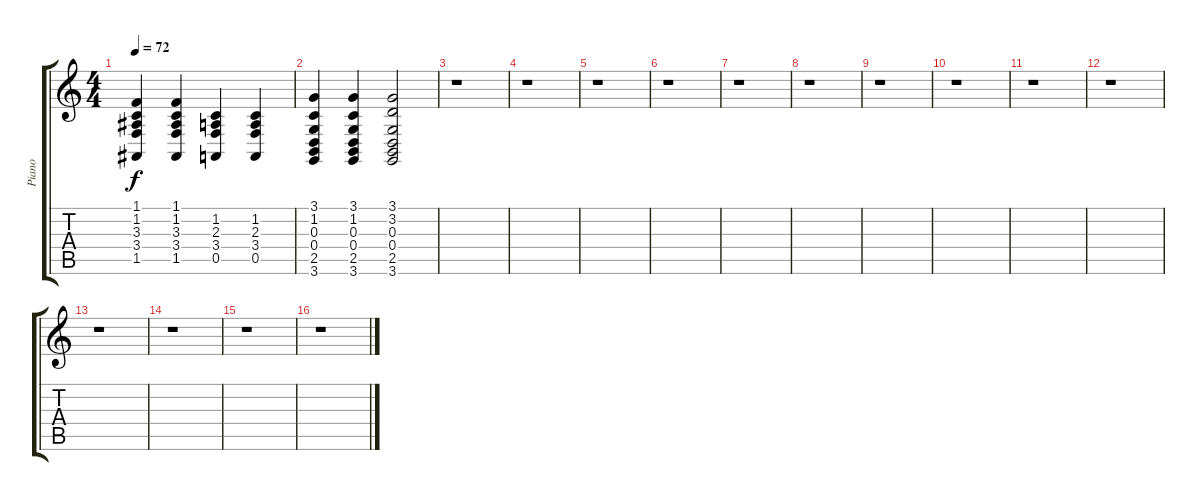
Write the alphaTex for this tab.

\track ("Piano" "Piano") {instrument acousticgrandpiano}
\staff {score tabs}
\tuning (E4 B3 G3 D3 A2 E2) {hide}
\ts (4 4)
\tempo 72
\clef g2
\ks c
(1.1 1.2 3.3 3.4 1.5).4{dy f} (1.1 1.2 3.3 3.4 1.5).4 (1.2 2.3 3.4 0.5).4 (1.2 2.3 3.4 0.5).4 |
(3.1 1.2 0.3 0.4 2.5 3.6).4 (3.1 1.2 0.3 0.4 2.5 3.6).4 (3.1 3.2 0.3 0.4 2.5 3.6).2 |
r.1 |
r.1 |
r.1 |
r.1 |
r.1 |
r.1 |
r.1 |
r.1 |
r.1 |
r.1 |
r.1 |
r.1 |
r.1 |
r.1
